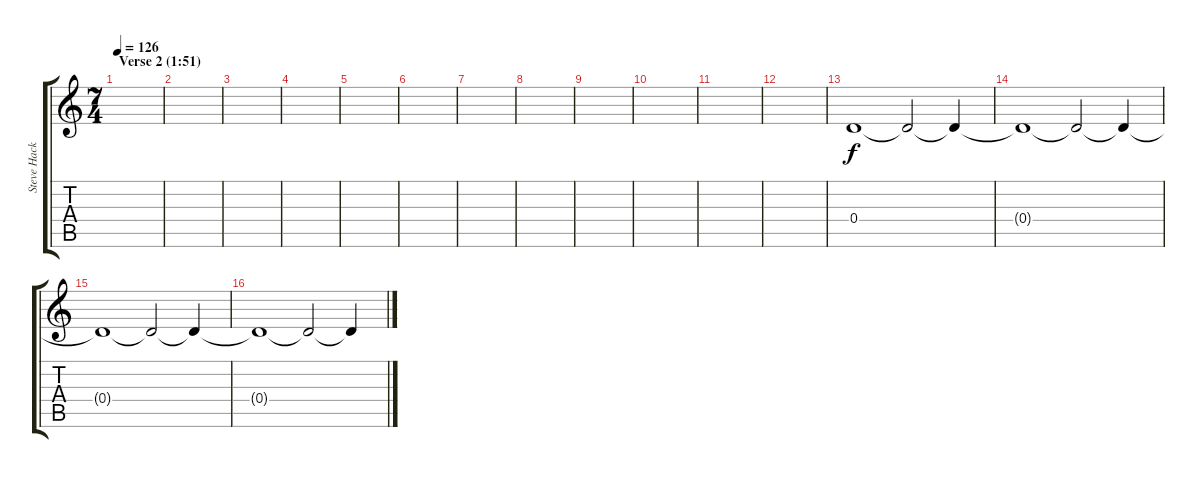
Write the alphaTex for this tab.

\track ("Steve Hackett (guitar 2)" "Steve Hack") {instrument overdrivenguitar}
\staff {score tabs}
\tuning (E4 B3 G3 D3 A2 E2) {hide}
\ts (7 4)
\section ("" "Verse 2 (1:51)")
\tempo 126
\clef g2
\ks c
|
|
|
|
|
|
|
|
|
|
|
|
0.4.1 0.4{t}.2 0.4{t}.4 |
0.4{t}.1 0.4{t}.2 0.4{t}.4 |
0.4{t}.1 0.4{t}.2 0.4{t}.4 |
0.4{t}.1 0.4{t}.2 0.4{t}.4
